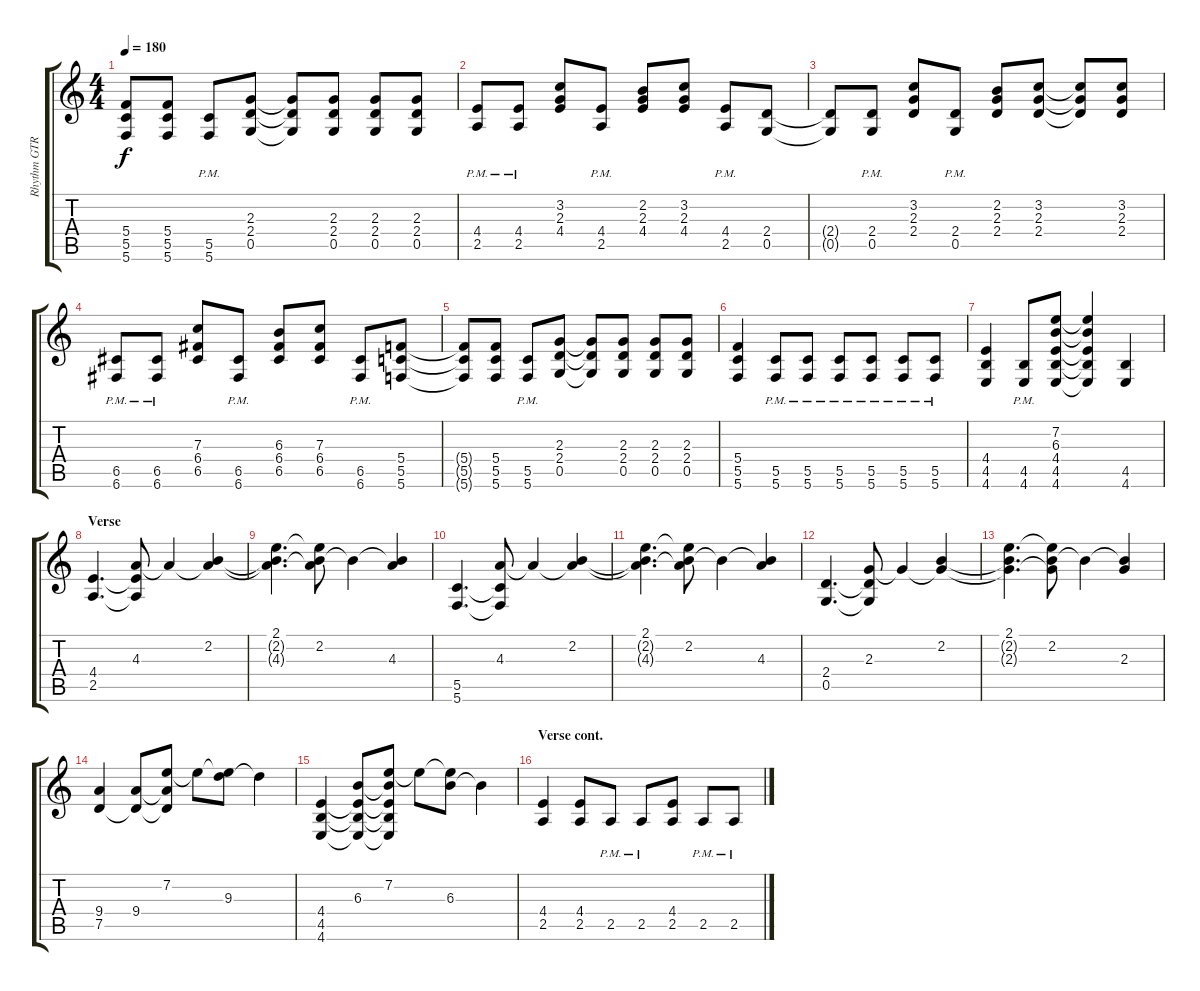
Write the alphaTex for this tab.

\track ("Rhythm GTR 1" "Rhythm GTR") {instrument overdrivenguitar}
\staff {score tabs}
\tuning (D4 A3 F3 C3 G2 C2) {hide}
\ts (4 4)
\tempo 180
\clef g2
\ks aminor
(5.4{t} 5.5{t} 5.6{t}).8{dy f} (5.4 5.5 5.6).8 (5.5{pm} 5.6{pm}).8 (2.3 2.4 0.5).8 (2.3{t} 2.4{t} 0.5{t}).8 (2.3 2.4 0.5).8 (2.3 2.4 0.5).8 (2.3 2.4 0.5).8 |
(4.4{pm} 2.5{pm}).8 (4.4{pm} 2.5{pm}).8 (3.2 2.3 4.4).8 (4.4{pm} 2.5{pm}).8 (2.2 2.3 4.4).8 (3.2 2.3 4.4).8 (4.4{pm} 2.5{pm}).8 (2.4 0.5).8 |
(2.4{t} 0.5{t}).8 (2.4{pm} 0.5{pm}).8 (3.2 2.3 2.4).8 (2.4{pm} 0.5{pm}).8 (2.2 2.3 2.4).8 (3.2 2.3 2.4).8 (3.2{t} 2.3{t} 2.4{t}).8 (3.2 2.3 2.4).8 |
(6.5{pm} 6.6{pm}).8 (6.5{pm} 6.6{pm}).8 (7.3 6.4 6.5).8 (6.5{pm} 6.6{pm}).8 (6.3 6.4 6.5).8 (7.3 6.4 6.5).8 (6.5{pm} 6.6{pm}).8 (5.4 5.5 5.6).8 |
(5.4{t} 5.5{t} 5.6{t}).8 (5.4 5.5 5.6).8 (5.5{pm} 5.6{pm}).8 (2.3 2.4 0.5).8 (2.3{t} 2.4{t} 0.5{t}).8 (2.3 2.4 0.5).8 (2.3 2.4 0.5).8 (2.3 2.4 0.5).8 |
(5.4 5.5 5.6).4 (5.5{pm} 5.6{pm}).8 (5.5{pm} 5.6{pm}).8 (5.5{pm} 5.6{pm}).8 (5.5{pm} 5.6{pm}).8 (5.5{pm} 5.6{pm}).8 (5.5{pm} 5.6{pm}).8 |
(4.4 4.5 4.6).4 (4.5{pm} 4.6{pm}).8 (7.2 6.3 4.4 4.5 4.6).8 (7.2{t} 6.3{t} 4.4{t} 4.5{t} 4.6{t}).4 (4.5 4.6).4 |
\section ("" "Verse")
(4.4 2.5).4{d} (4.3 4.4{t} 2.5{t}).8 4.3{t}.4 (2.2 4.3{t}).4 |
(2.1 2.2{t} 4.3{t}).4{d} (2.1{t} 2.2 4.3{t}).8 2.2{t}.4 (2.2{t} 4.3).4 |
(5.5 5.6).4{d} (4.3 5.5{t} 5.6{t}).8 4.3{t}.4 (2.2 4.3{t}).4 |
(2.1 2.2{t} 4.3{t}).4{d} (2.1{t} 2.2 4.3{t}).8 2.2{t}.4 (2.2{t} 4.3).4 |
(2.4 0.5).4{d} (2.3 2.4{t} 0.5{t}).8 2.3{t}.4 (2.2 2.3{t}).4 |
(2.1 2.2{t} 2.3{t}).4{d} (2.1{t} 2.2 2.3{t}).8 2.2{t}.4 (2.2{t} 2.3).4 |
(9.4 7.5).4 (9.4 7.5{t}).8 (7.2 9.4{t} 7.5{t}).8 7.2{t}.8 (7.2{t} 9.3).8 9.3{t}.4 |
(4.4 4.5 4.6).4 (6.3 4.4{t} 4.5{t} 4.6{t}).8 (7.2 6.3{t} 4.4{t} 4.5{t} 4.6{t}).8 7.2{t}.8 (7.2{t} 6.3).8 6.3{t}.4 |
\section ("" "Verse cont.")
(4.4 2.5).4 (4.4 2.5).8 2.5{pm}.8 2.5{pm}.8 (4.4 2.5).8 2.5{pm}.8 2.5{pm}.8
